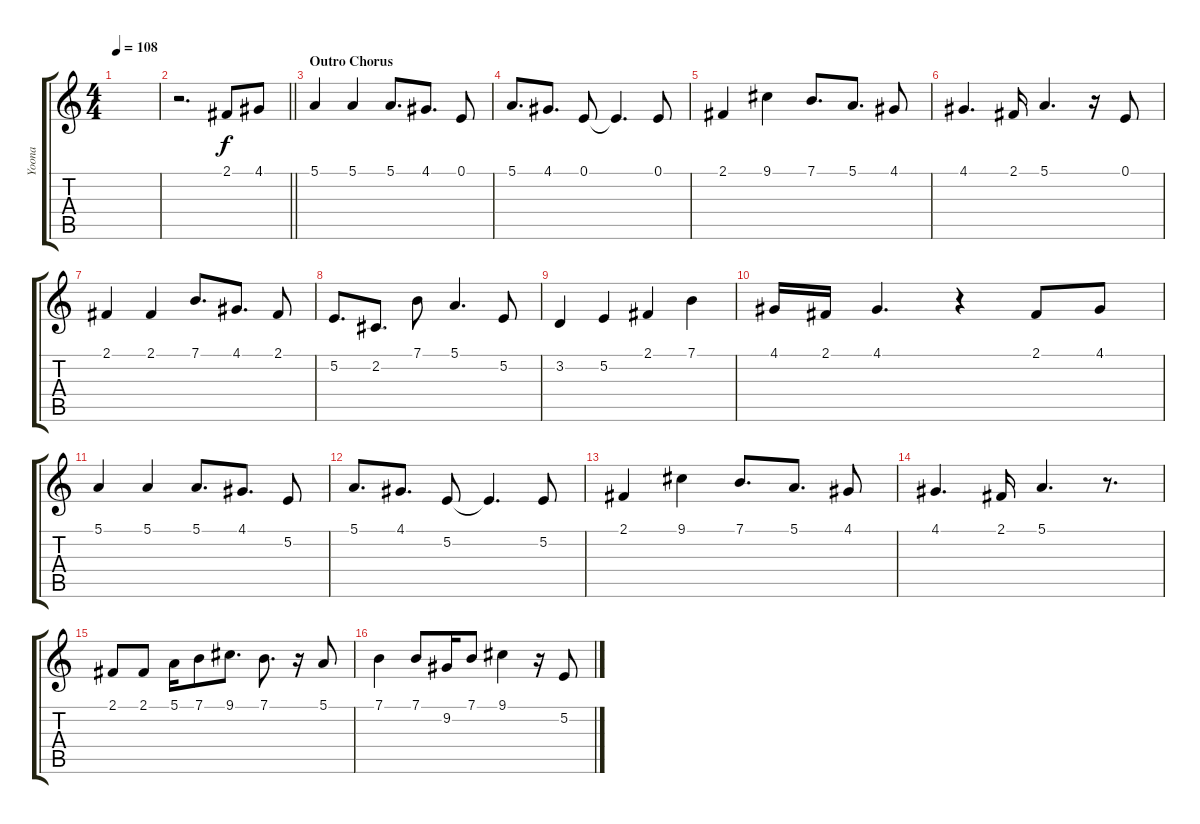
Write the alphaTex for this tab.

\track ("Yoona" "Yoona") {instrument altosax}
\staff {score tabs}
\tuning (E4 B3 G3 D3 A2 E2) {hide}
\ts (4 4)
\tempo 108
\clef g2
\ks c
|
\barLineRight lightlight
r.2{d} 2.1.8 4.1.8 |
\section ("" "Outro Chorus")
5.1.4 5.1.4 5.1.8{d} 4.1.8{d} 0.1.8 |
5.1.8{d} 4.1.8{d} 0.1.8 0.1{t}.4{d} 0.1.8 |
2.1.4 9.1.4 7.1.8{d} 5.1.8{d} 4.1.8 |
4.1.4{d} 2.1.16 5.1.4{d} r.16 0.1.8 |
2.1.4 2.1.4 7.1.8{d} 4.1.8{d} 2.1.8 |
5.2.8{d} 2.2.8{d} 7.1.8 5.1.4{d} 5.2.8 |
3.2.4 5.2.4 2.1.4 7.1.4 |
4.1.16 2.1.16 4.1.4{d} r.4 2.1.8 4.1.8 |
5.1.4 5.1.4 5.1.8{d} 4.1.8{d} 5.2.8 |
5.1.8{d} 4.1.8{d} 5.2.8 5.2{t}.4{d} 5.2.8 |
2.1.4 9.1.4 7.1.8{d} 5.1.8{d} 4.1.8 |
4.1.4{d} 2.1.16 5.1.4{d} r.8{d} |
2.1.8 2.1.8 5.1.16 7.1.8 9.1.8{d} 7.1.8{d} r.16 5.1.8 |
7.1.4 7.1.8 9.2.16 7.1.8 9.1.4 r.16 5.2.8
